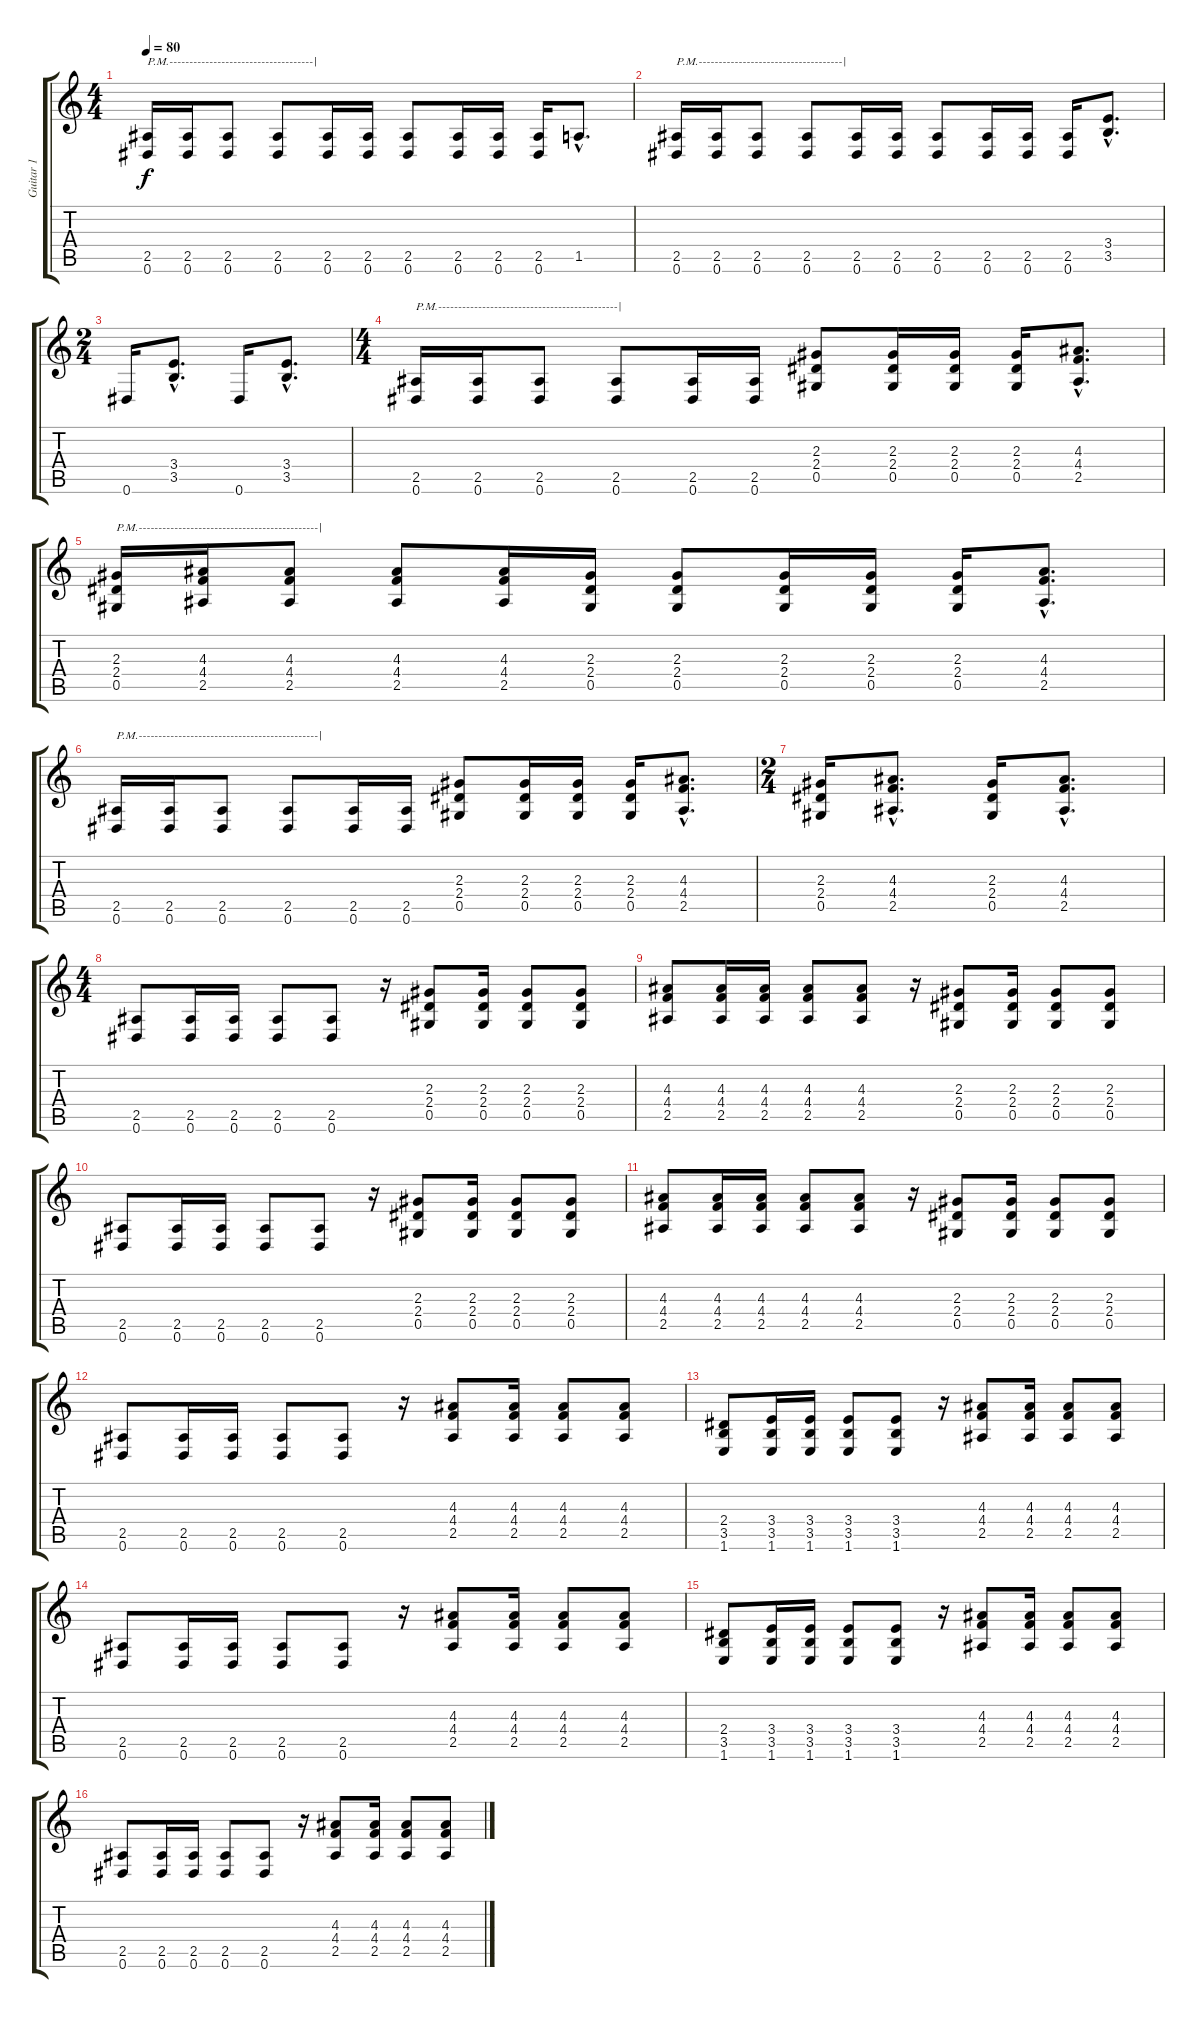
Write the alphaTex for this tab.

\track ("Guitar 1" "Guitar 1") {instrument distortionguitar}
\staff {score tabs}
\tuning (Eb4 Bb3 Gb3 Db3 Ab2 Eb2) {hide}
\ts (4 4)
\tempo 80
\clef g2
\ks c
(2.5 0.6).16{txt "P.M.------------------------------------|" dy f instrument electricguitarmuted} (2.5 0.6).16 (2.5 0.6).8 (2.5 0.6).8 (2.5 0.6).16 (2.5 0.6).16 (2.5 0.6).8 (2.5 0.6).16 (2.5 0.6).16 (2.5 0.6).16 1.5{hac}.8{d instrument distortionguitar} |
(2.5 0.6).16{txt "P.M.------------------------------------|" instrument electricguitarmuted} (2.5 0.6).16 (2.5 0.6).8 (2.5 0.6).8 (2.5 0.6).16 (2.5 0.6).16 (2.5 0.6).8 (2.5 0.6).16 (2.5 0.6).16 (2.5 0.6).16 (3.4{hac} 3.5{hac}).8{d instrument distortionguitar} |
\ts (2 4)
0.6.16{instrument electricguitarmuted} (3.4{hac} 3.5{hac}).8{d instrument distortionguitar} 0.6.16{instrument electricguitarmuted} (3.4{hac} 3.5{hac}).8{d instrument distortionguitar} |
\ts (4 4)
(2.5 0.6).16{txt "P.M.---------------------------------------------|" instrument electricguitarmuted} (2.5 0.6).16 (2.5 0.6).8 (2.5 0.6).8 (2.5 0.6).16 (2.5 0.6).16 (2.3 2.4 0.5).8 (2.3 2.4 0.5).16 (2.3 2.4 0.5).16 (2.3 2.4 0.5).16 (4.3{hac} 4.4{hac} 2.5{hac}).8{d instrument distortionguitar} |
(2.3 2.4 0.5).16{txt "P.M.---------------------------------------------|" instrument electricguitarmuted} (4.3 4.4 2.5).16 (4.3 4.4 2.5).8 (4.3 4.4 2.5).8 (4.3 4.4 2.5).16 (2.3 2.4 0.5).16 (2.3 2.4 0.5).8 (2.3 2.4 0.5).16 (2.3 2.4 0.5).16 (2.3 2.4 0.5).16 (4.3{hac} 4.4{hac} 2.5{hac}).8{d instrument distortionguitar} |
(2.5 0.6).16{txt "P.M.---------------------------------------------|" instrument electricguitarmuted} (2.5 0.6).16 (2.5 0.6).8 (2.5 0.6).8 (2.5 0.6).16 (2.5 0.6).16 (2.3 2.4 0.5).8 (2.3 2.4 0.5).16 (2.3 2.4 0.5).16 (2.3 2.4 0.5).16 (4.3{hac} 4.4{hac} 2.5{hac}).8{d instrument distortionguitar} |
\ts (2 4)
(2.3 2.4 0.5).16 (4.3{hac} 4.4{hac} 2.5{hac}).8{d} (2.3 2.4 0.5).16 (4.3{hac} 4.4{hac} 2.5{hac}).8{d} |
\ts (4 4)
(2.5 0.6).8 (2.5 0.6).16 (2.5 0.6).16 (2.5 0.6).8 (2.5 0.6).8 r.16 (2.3 2.4 0.5).8 (2.3 2.4 0.5).16 (2.3 2.4 0.5).8 (2.3 2.4 0.5).8 |
(4.3 4.4 2.5).8 (4.3 4.4 2.5).16 (4.3 4.4 2.5).16 (4.3 4.4 2.5).8 (4.3 4.4 2.5).8 r.16 (2.3 2.4 0.5).8 (2.3 2.4 0.5).16 (2.3 2.4 0.5).8 (2.3 2.4 0.5).8 |
(2.5 0.6).8 (2.5 0.6).16 (2.5 0.6).16 (2.5 0.6).8 (2.5 0.6).8 r.16 (2.3 2.4 0.5).8 (2.3 2.4 0.5).16 (2.3 2.4 0.5).8 (2.3 2.4 0.5).8 |
(4.3 4.4 2.5).8 (4.3 4.4 2.5).16 (4.3 4.4 2.5).16 (4.3 4.4 2.5).8 (4.3 4.4 2.5).8 r.16 (2.3 2.4 0.5).8 (2.3 2.4 0.5).16 (2.3 2.4 0.5).8 (2.3 2.4 0.5).8 |
(2.5 0.6).8 (2.5 0.6).16 (2.5 0.6).16 (2.5 0.6).8 (2.5 0.6).8 r.16 (4.3 4.4 2.5).8 (4.3 4.4 2.5).16 (4.3 4.4 2.5).8 (4.3 4.4 2.5).8 |
(2.4 3.5 1.6).8 (3.4 3.5 1.6).16 (3.4 3.5 1.6).16 (3.4 3.5 1.6).8 (3.4 3.5 1.6).8 r.16 (4.3 4.4 2.5).8 (4.3 4.4 2.5).16 (4.3 4.4 2.5).8 (4.3 4.4 2.5).8 |
(2.5 0.6).8 (2.5 0.6).16 (2.5 0.6).16 (2.5 0.6).8 (2.5 0.6).8 r.16 (4.3 4.4 2.5).8 (4.3 4.4 2.5).16 (4.3 4.4 2.5).8 (4.3 4.4 2.5).8 |
(2.4 3.5 1.6).8 (3.4 3.5 1.6).16 (3.4 3.5 1.6).16 (3.4 3.5 1.6).8 (3.4 3.5 1.6).8 r.16 (4.3 4.4 2.5).8 (4.3 4.4 2.5).16 (4.3 4.4 2.5).8 (4.3 4.4 2.5).8 |
(2.5 0.6).8 (2.5 0.6).16 (2.5 0.6).16 (2.5 0.6).8 (2.5 0.6).8 r.16 (4.3 4.4 2.5).8 (4.3 4.4 2.5).16 (4.3 4.4 2.5).8 (4.3 4.4 2.5).8
